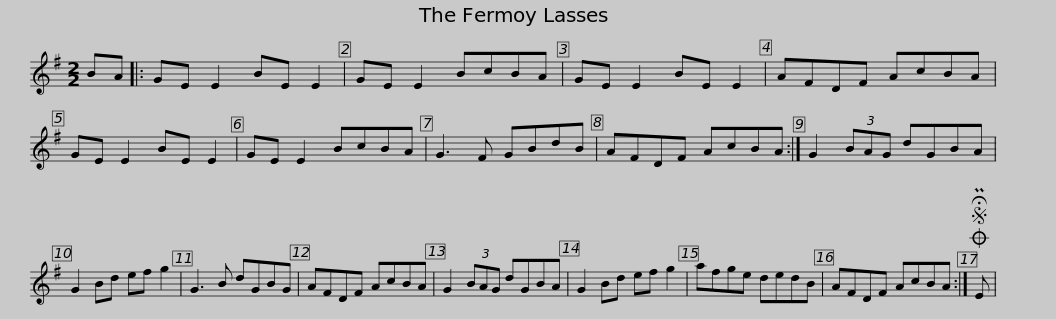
X:1
L:1/8
M:2/2
I:linebreak $
K:G
V:1 treble
V:1
 BA |: GE E2 BE E2 | GE E2 BcBA | GE E2 BE E2 | AFDF AcBA | %5
 GE E2 BE E2 | GE E2 BcBA |$ G3 F GBdB | AFDF AcBA :| G2 (3BAG dGBA | %10
 G2 Bd ef g2 | G3 B dGBG | AFDF AcBA |$ G2 (3BAG dGBA | G2 Bd ef g2 | %15
 afge dedB | AFDF AcBA :|OS !fermata!PE | %18
